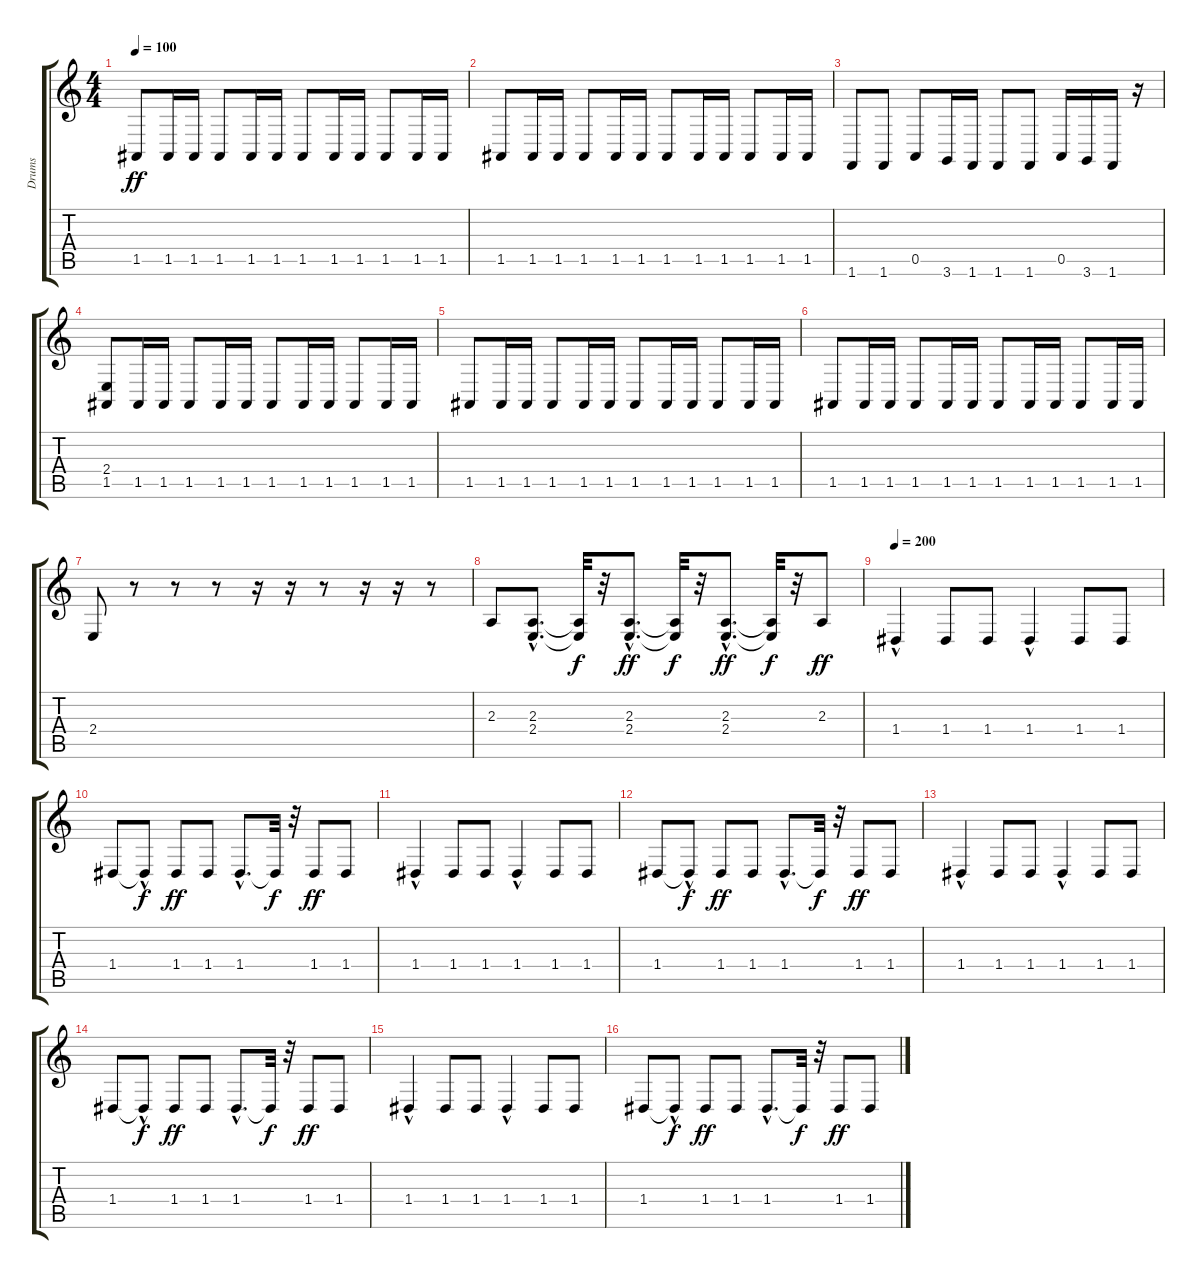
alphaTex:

\track ("Drums" "Drums") {instrument acousticgrandpiano}
\staff {score tabs}
\tuning (E4 B3 G3 D3 A2 E2) {hide}
\ts (4 4)
\tempo 100
\clef g2
\ks c
1.5.8{dy ff} 1.5.16 1.5.16 1.5.8 1.5.16 1.5.16 1.5.8 1.5.16 1.5.16 1.5.8 1.5.16 1.5.16 |
1.5.8 1.5.16 1.5.16 1.5.8 1.5.16 1.5.16 1.5.8 1.5.16 1.5.16 1.5.8 1.5.16 1.5.16 |
1.6.8 1.6.8 0.5.8 3.6.16 1.6.16 1.6.8 1.6.8 0.5.16 3.6.16 1.6.16 r.16 |
(2.4 1.5).8 1.5.16 1.5.16 1.5.8 1.5.16 1.5.16 1.5.8 1.5.16 1.5.16 1.5.8 1.5.16 1.5.16 |
1.5.8 1.5.16 1.5.16 1.5.8 1.5.16 1.5.16 1.5.8 1.5.16 1.5.16 1.5.8 1.5.16 1.5.16 |
1.5.8 1.5.16 1.5.16 1.5.8 1.5.16 1.5.16 1.5.8 1.5.16 1.5.16 1.5.8 1.5.16 1.5.16 |
2.4.8 r.8 r.8 r.8 r.16 r.16 r.8 r.16 r.16 r.8 |
2.3.8 (2.3{hac} 2.4{hac}).8{d} (2.3{t} 2.4{t}).32{dy f} r.32 (2.3{hac} 2.4{hac}).8{d dy ff} (2.3{t} 2.4{t}).32{dy f} r.32 (2.3{hac} 2.4{hac}).8{d dy ff} (2.3{t} 2.4{t}).32{dy f} r.32 2.3.8{dy ff} |
\tempo 200
1.4{hac}.4 1.4.8 1.4.8 1.4{hac}.4 1.4.8 1.4.8 |
1.4.8 1.4{hac t}.8{dy f} 1.4.8{dy ff} 1.4.8 1.4{hac}.8{d} 1.4{t}.32{dy f} r.32 1.4.8{dy ff} 1.4.8 |
1.4{hac}.4 1.4.8 1.4.8 1.4{hac}.4 1.4.8 1.4.8 |
1.4.8 1.4{hac t}.8{dy f} 1.4.8{dy ff} 1.4.8 1.4{hac}.8{d} 1.4{t}.32{dy f} r.32 1.4.8{dy ff} 1.4.8 |
1.4{hac}.4 1.4.8 1.4.8 1.4{hac}.4 1.4.8 1.4.8 |
1.4.8 1.4{hac t}.8{dy f} 1.4.8{dy ff} 1.4.8 1.4{hac}.8{d} 1.4{t}.32{dy f} r.32 1.4.8{dy ff} 1.4.8 |
1.4{hac}.4 1.4.8 1.4.8 1.4{hac}.4 1.4.8 1.4.8 |
1.4.8 1.4{hac t}.8{dy f} 1.4.8{dy ff} 1.4.8 1.4{hac}.8{d} 1.4{t}.32{dy f} r.32 1.4.8{dy ff} 1.4.8
